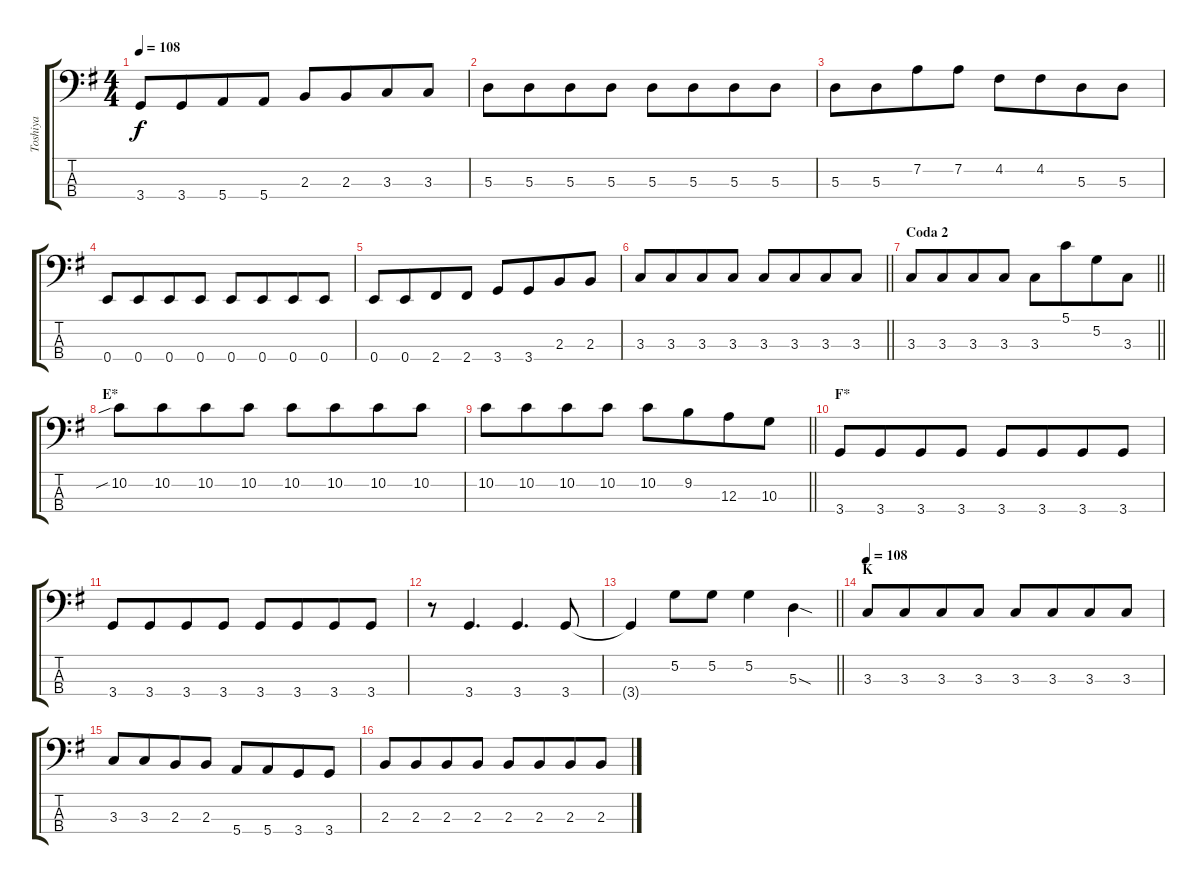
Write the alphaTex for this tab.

\track ("Toshiya" "Toshiya") {instrument electricbasspick}
\staff {score tabs}
\tuning (G2 D2 A1 E1) {hide}
\ts (4 4)
\tempo 108
\clef f4
\ks eminor
3.4.8{dy f} 3.4.8{beam merge} 5.4.8 5.4.8 2.3.8 2.3.8{beam merge} 3.3.8 3.3.8 |
5.3.8 5.3.8{beam merge} 5.3.8 5.3.8 5.3.8 5.3.8{beam merge} 5.3.8 5.3.8 |
5.3.8 5.3.8{beam merge} 7.2.8 7.2.8 4.2.8 4.2.8{beam merge} 5.3.8 5.3.8 |
0.4.8 0.4.8{beam merge} 0.4.8 0.4.8 0.4.8 0.4.8{beam merge} 0.4.8 0.4.8 |
0.4.8 0.4.8{beam merge} 2.4.8 2.4.8 3.4.8 3.4.8{beam merge} 2.3.8 2.3.8 |
\barLineRight lightlight
3.3.8 3.3.8{beam merge} 3.3.8 3.3.8 3.3.8{beam merge} 3.3.8{beam merge} 3.3.8{beam merge} 3.3.8 |
\section ("" "Coda 2")
\barLineRight lightlight
3.3.8 3.3.8{beam merge} 3.3.8 3.3.8 3.3.8 5.1.8{beam merge} 5.2.8 3.3.8 |
\section ("" "E*")
10.2{sib}.8 10.2.8{beam merge} 10.2.8 10.2.8 10.2.8 10.2.8{beam merge} 10.2.8 10.2.8 |
\barLineRight lightlight
10.2.8 10.2.8{beam merge} 10.2.8 10.2.8 10.2.8 9.2.8{beam merge} 12.3.8 10.3.8 |
\section ("" "F*")
3.4.8 3.4.8{beam merge} 3.4.8 3.4.8 3.4.8 3.4.8{beam merge} 3.4.8 3.4.8 |
3.4.8 3.4.8{beam merge} 3.4.8 3.4.8 3.4.8 3.4.8{beam merge} 3.4.8 3.4.8 |
r.8 3.4.4{d} 3.4.4{d} 3.4.8 |
\barLineRight lightlight
3.4{t}.4 5.2.8 5.2.8 5.2.4 5.3{sod}.4 |
\section ("" "K")
\tempo 108
3.3.8 3.3.8{beam merge} 3.3.8 3.3.8 3.3.8{beam merge} 3.3.8{beam merge} 3.3.8{beam merge} 3.3.8 |
3.3.8 3.3.8{beam merge} 2.3.8 2.3.8 5.4.8 5.4.8{beam merge} 3.4.8 3.4.8 |
2.3.8 2.3.8{beam merge} 2.3.8 2.3.8 2.3.8 2.3.8{beam merge} 2.3.8 2.3.8
